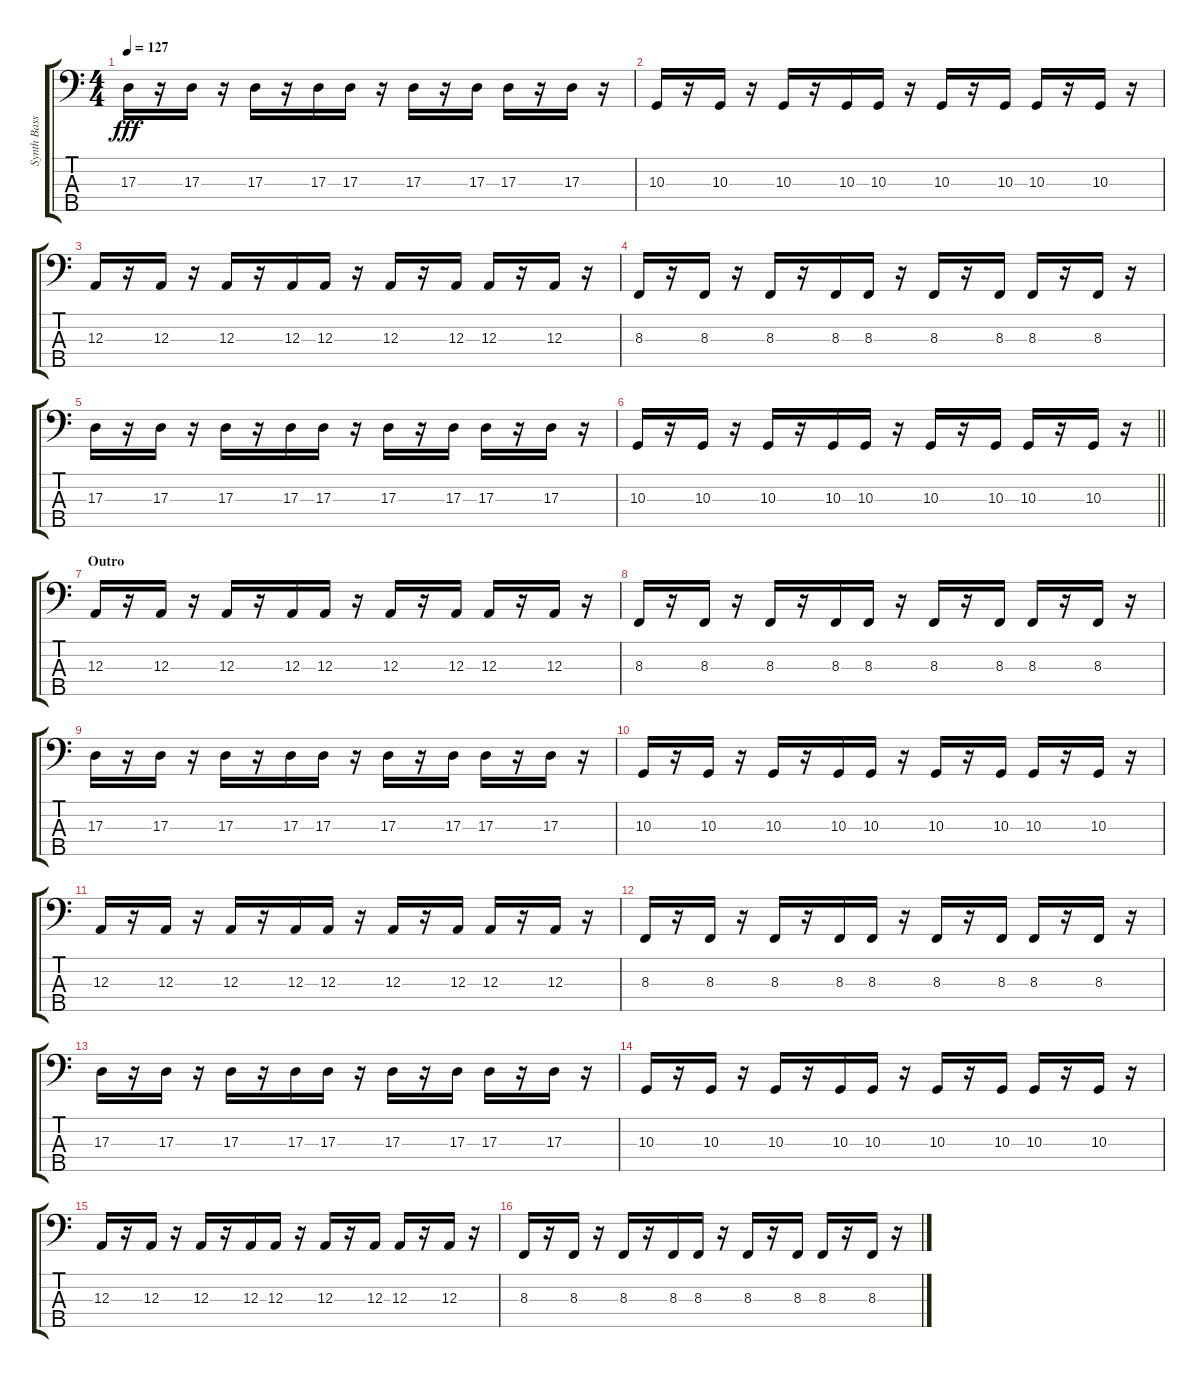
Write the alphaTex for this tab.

\track ("Synth Bass" "Synth Bass") {instrument lead1square}
\staff {score tabs}
\tuning (G2 D2 A1 E1 B0) {hide}
\ts (4 4)
\tempo 127
\clef f4
\ks c
17.3.16{dy fff} r.16 17.3.16 r.16 17.3.16 r.16 17.3.16 17.3.16 r.16 17.3.16 r.16 17.3.16 17.3.16 r.16 17.3.16 r.16 |
10.3.16 r.16 10.3.16 r.16 10.3.16 r.16 10.3.16 10.3.16 r.16 10.3.16 r.16 10.3.16 10.3.16 r.16 10.3.16 r.16 |
12.3.16 r.16 12.3.16 r.16 12.3.16 r.16 12.3.16 12.3.16 r.16 12.3.16 r.16 12.3.16 12.3.16 r.16 12.3.16 r.16 |
8.3.16 r.16 8.3.16 r.16 8.3.16 r.16 8.3.16 8.3.16 r.16 8.3.16 r.16 8.3.16 8.3.16 r.16 8.3.16 r.16 |
17.3.16 r.16 17.3.16 r.16 17.3.16 r.16 17.3.16 17.3.16 r.16 17.3.16 r.16 17.3.16 17.3.16 r.16 17.3.16 r.16 |
\barLineRight lightlight
10.3.16 r.16 10.3.16 r.16 10.3.16 r.16 10.3.16 10.3.16 r.16 10.3.16 r.16 10.3.16 10.3.16 r.16 10.3.16 r.16 |
\section ("" "Outro")
12.3.16 r.16 12.3.16 r.16 12.3.16 r.16 12.3.16 12.3.16 r.16 12.3.16 r.16 12.3.16 12.3.16 r.16 12.3.16 r.16 |
8.3.16 r.16 8.3.16 r.16 8.3.16 r.16 8.3.16 8.3.16 r.16 8.3.16 r.16 8.3.16 8.3.16 r.16 8.3.16 r.16 |
17.3.16 r.16 17.3.16 r.16 17.3.16 r.16 17.3.16 17.3.16 r.16 17.3.16 r.16 17.3.16 17.3.16 r.16 17.3.16 r.16 |
10.3.16 r.16 10.3.16 r.16 10.3.16 r.16 10.3.16 10.3.16 r.16 10.3.16 r.16 10.3.16 10.3.16 r.16 10.3.16 r.16 |
12.3.16 r.16 12.3.16 r.16 12.3.16 r.16 12.3.16 12.3.16 r.16 12.3.16 r.16 12.3.16 12.3.16 r.16 12.3.16 r.16 |
8.3.16 r.16 8.3.16 r.16 8.3.16 r.16 8.3.16 8.3.16 r.16 8.3.16 r.16 8.3.16 8.3.16 r.16 8.3.16 r.16 |
17.3.16 r.16 17.3.16 r.16 17.3.16 r.16 17.3.16 17.3.16 r.16 17.3.16 r.16 17.3.16 17.3.16 r.16 17.3.16 r.16 |
10.3.16 r.16 10.3.16 r.16 10.3.16 r.16 10.3.16 10.3.16 r.16 10.3.16 r.16 10.3.16 10.3.16 r.16 10.3.16 r.16 |
12.3.16 r.16 12.3.16 r.16 12.3.16 r.16 12.3.16 12.3.16 r.16 12.3.16 r.16 12.3.16 12.3.16 r.16 12.3.16 r.16 |
8.3.16 r.16 8.3.16 r.16 8.3.16 r.16 8.3.16 8.3.16 r.16 8.3.16 r.16 8.3.16 8.3.16 r.16 8.3.16 r.16
